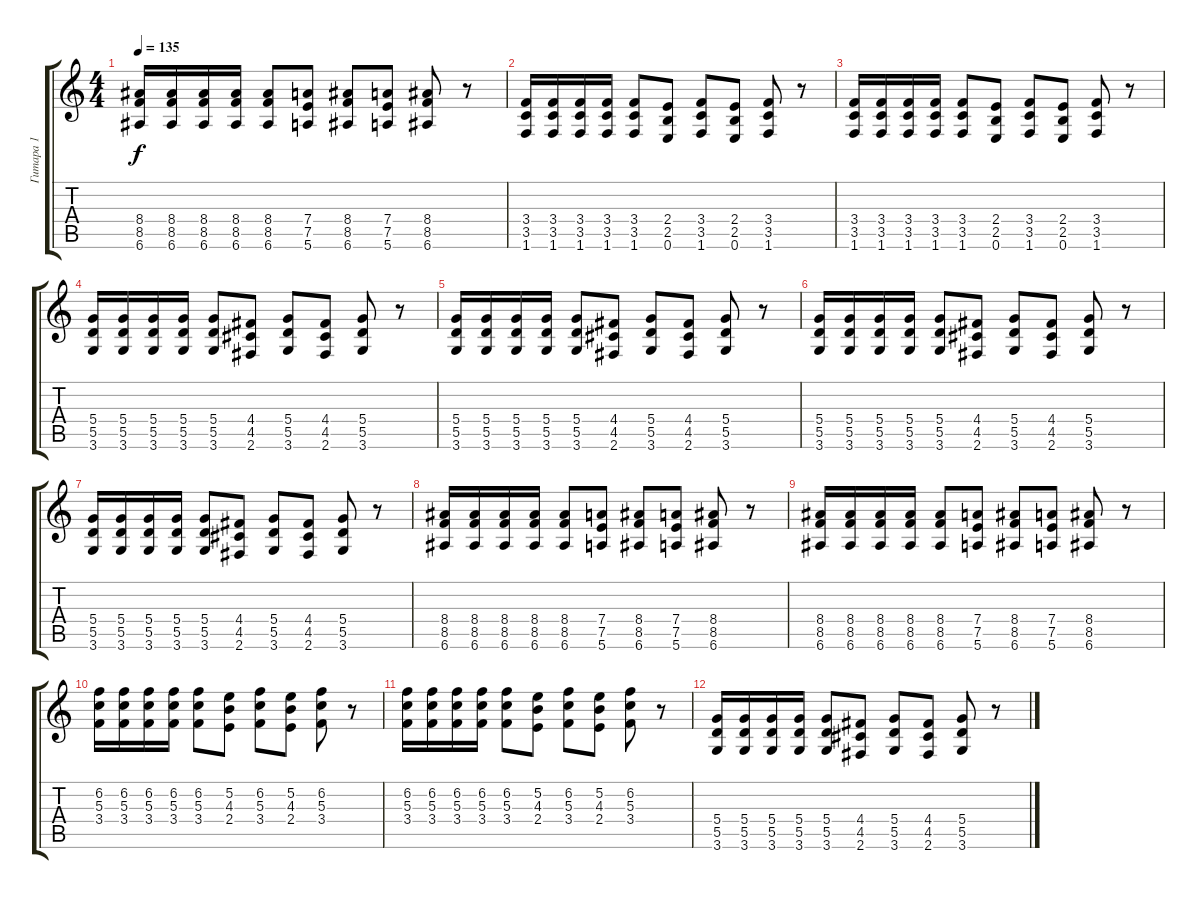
\track ("Гитара 1" "Гитара 1") {instrument acousticguitarsteel}
\staff {score tabs}
\tuning (E4 B3 G3 D3 A2 E2) {hide}
\ts (4 4)
\tempo 135
\clef g2
\ks c
(8.4 8.5 6.6).16{dy f} (8.4 8.5 6.6).16 (8.4 8.5 6.6).16 (8.4 8.5 6.6).16 (8.4 8.5 6.6).8 (7.4 7.5 5.6).8 (8.4 8.5 6.6).8 (7.4 7.5 5.6).8 (8.4 8.5 6.6).8 r.8 |
(3.4 3.5 1.6).16 (3.4 3.5 1.6).16 (3.4 3.5 1.6).16 (3.4 3.5 1.6).16 (3.4 3.5 1.6).8 (2.4 2.5 0.6).8 (3.4 3.5 1.6).8 (2.4 2.5 0.6).8 (3.4 3.5 1.6).8 r.8 |
(3.4 3.5 1.6).16 (3.4 3.5 1.6).16 (3.4 3.5 1.6).16 (3.4 3.5 1.6).16 (3.4 3.5 1.6).8 (2.4 2.5 0.6).8 (3.4 3.5 1.6).8 (2.4 2.5 0.6).8 (3.4 3.5 1.6).8 r.8 |
(5.4 5.5 3.6).16 (5.4 5.5 3.6).16 (5.4 5.5 3.6).16 (5.4 5.5 3.6).16 (5.4 5.5 3.6).8 (4.4 4.5 2.6).8 (5.4 5.5 3.6).8 (4.4 4.5 2.6).8 (5.4 5.5 3.6).8 r.8 |
(5.4 5.5 3.6).16 (5.4 5.5 3.6).16 (5.4 5.5 3.6).16 (5.4 5.5 3.6).16 (5.4 5.5 3.6).8 (4.4 4.5 2.6).8 (5.4 5.5 3.6).8 (4.4 4.5 2.6).8 (5.4 5.5 3.6).8 r.8 |
(5.4 5.5 3.6).16 (5.4 5.5 3.6).16 (5.4 5.5 3.6).16 (5.4 5.5 3.6).16 (5.4 5.5 3.6).8 (4.4 4.5 2.6).8 (5.4 5.5 3.6).8 (4.4 4.5 2.6).8 (5.4 5.5 3.6).8 r.8 |
(5.4 5.5 3.6).16 (5.4 5.5 3.6).16 (5.4 5.5 3.6).16 (5.4 5.5 3.6).16 (5.4 5.5 3.6).8 (4.4 4.5 2.6).8 (5.4 5.5 3.6).8 (4.4 4.5 2.6).8 (5.4 5.5 3.6).8 r.8 |
(8.4 8.5 6.6).16 (8.4 8.5 6.6).16 (8.4 8.5 6.6).16 (8.4 8.5 6.6).16 (8.4 8.5 6.6).8 (7.4 7.5 5.6).8 (8.4 8.5 6.6).8 (7.4 7.5 5.6).8 (8.4 8.5 6.6).8 r.8 |
(8.4 8.5 6.6).16 (8.4 8.5 6.6).16 (8.4 8.5 6.6).16 (8.4 8.5 6.6).16 (8.4 8.5 6.6).8 (7.4 7.5 5.6).8 (8.4 8.5 6.6).8 (7.4 7.5 5.6).8 (8.4 8.5 6.6).8 r.8 |
(6.2 5.3 3.4).16 (6.2 5.3 3.4).16 (6.2 5.3 3.4).16 (6.2 5.3 3.4).16 (6.2 5.3 3.4).8 (5.2 4.3 2.4).8 (6.2 5.3 3.4).8 (5.2 4.3 2.4).8 (6.2 5.3 3.4).8 r.8 |
(6.2 5.3 3.4).16 (6.2 5.3 3.4).16 (6.2 5.3 3.4).16 (6.2 5.3 3.4).16 (6.2 5.3 3.4).8 (5.2 4.3 2.4).8 (6.2 5.3 3.4).8 (5.2 4.3 2.4).8 (6.2 5.3 3.4).8 r.8 |
(5.4 5.5 3.6).16 (5.4 5.5 3.6).16 (5.4 5.5 3.6).16 (5.4 5.5 3.6).16 (5.4 5.5 3.6).8 (4.4 4.5 2.6).8 (5.4 5.5 3.6).8 (4.4 4.5 2.6).8 (5.4 5.5 3.6).8 r.8
